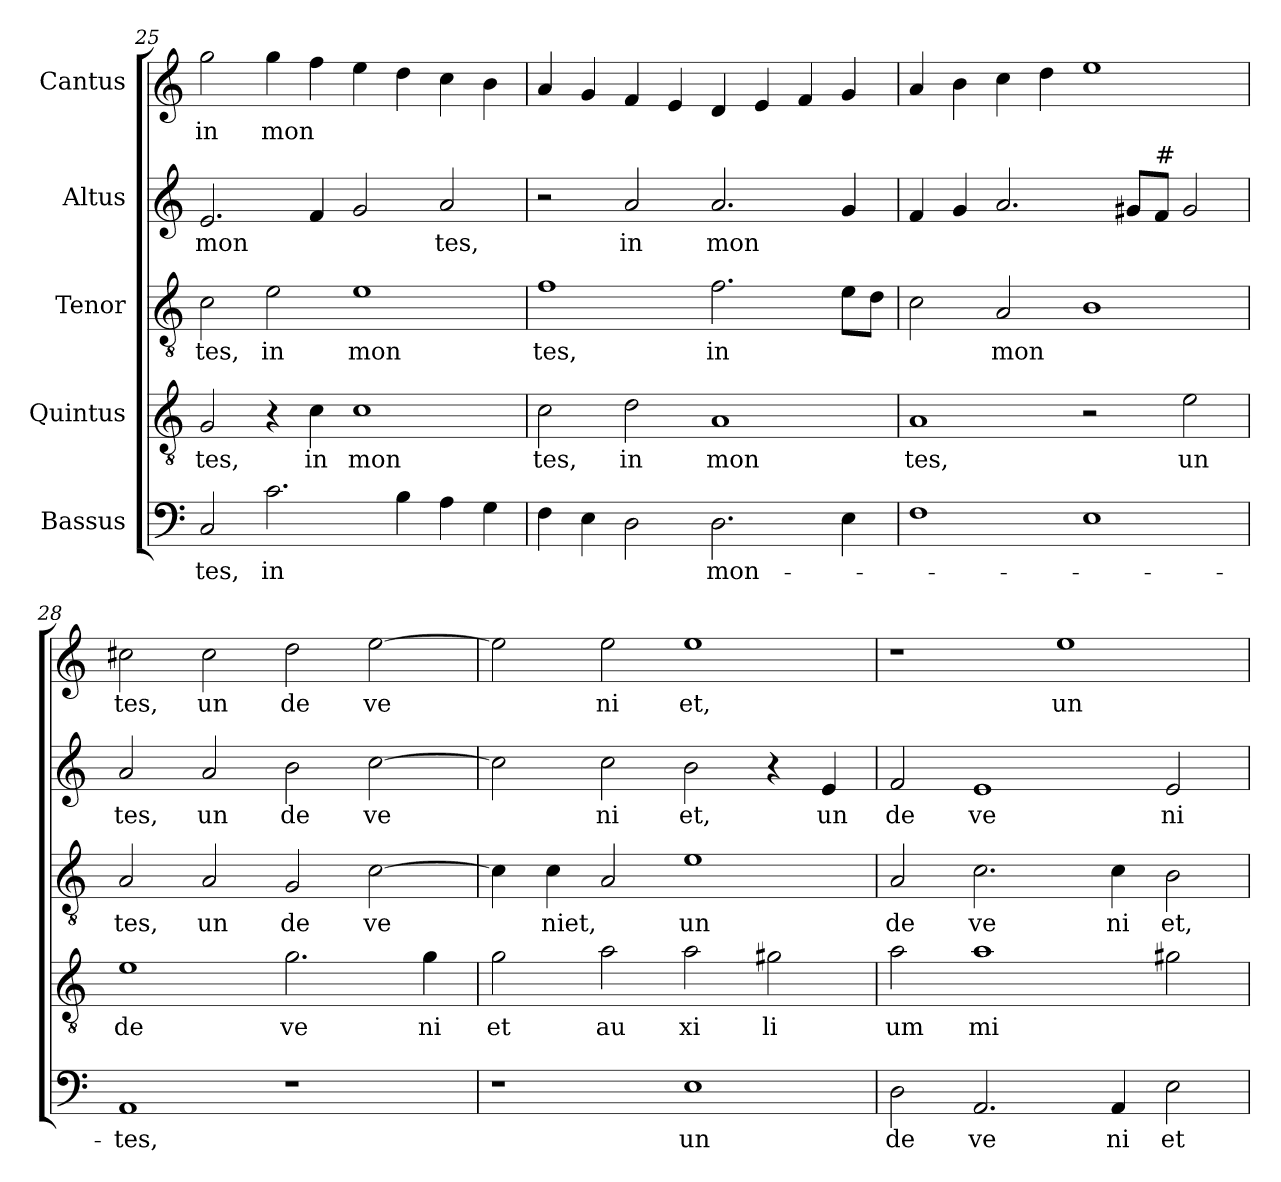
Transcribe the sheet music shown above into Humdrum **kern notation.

**kern	**text	**kern	**text	**kern	**text	**kern	**text	**kern	**text
*part5	*part5	*part4	*part4	*part3	*part3	*part2	*part2	*part1	*part1
*staff5	*staff5	*staff4	*staff4	*staff3	*staff3	*staff2	*staff2	*staff1	*staff1
*I"Bassus	*	*I"Quintus	*	*I"Tenor	*	*I"Altus	*	*I"Cantus	*
*clefF4	*	*clefGv2	*	*clefGv2	*	*clefG2	*	*clefG2	*
*k[]	*	*k[]	*	*k[]	*	*k[]	*	*k[]	*
=25	=25	=25	=25	=25	=25	=25	=25	=25	=25
!	!LO:LY:b	!	!LO:LY:b	!	!LO:LY:b	!	!LO:LY:b	!	!LO:LY:b
2C/	-tes,	2G/	tes,	2c\	tes,	2.e/	mon	2gg\	in
!	!LO:LY:b	!	!	!	!LO:LY:b	!	!	!	!LO:LY:b
2.c\	in	4r	.	2e\	in	.	.	4gg\	mon
!	!	!	!LO:LY:b	!	!	!	!	!	!
.	.	4c\	in	.	.	4f/	.	4ff\	.
!	!	!	!LO:LY:b	!	!LO:LY:b	!	!	!	!
.	.	1c	mon	1e	mon	2g/	.	4ee\	.
4B\	.	.	.	.	.	.	.	4dd\	.
!	!	!	!	!	!	!	!LO:LY:b	!	!
4A\	.	.	.	.	.	2a/	tes,	4cc\	.
4G\	.	.	.	.	.	.	.	4b\	.
=26	=26	=26	=26	=26	=26	=26	=26	=26	=26
!	!	!	!LO:LY:b	!	!LO:LY:b	!	!	!	!
4F\	.	2c\	tes,	1f	tes,	2r	.	4a/	.
4E\	.	.	.	.	.	.	.	4g/	.
!	!	!	!LO:LY:b	!	!	!	!LO:LY:b	!	!
2D\	.	2d\	in	.	.	2a/	in	4f/	.
.	.	.	.	.	.	.	.	4e/	.
!	!LO:LY:b	!	!LO:LY:b	!	!LO:LY:b	!	!LO:LY:b	!	!
2.D\	mon-	1A	mon	2.f\	in	2.a/	mon	4d/	.
.	.	.	.	.	.	.	.	4e/	.
.	.	.	.	.	.	.	.	4f/	.
4E\	.	.	.	8e\L	.	4g/	.	4g/	.
.	.	.	.	8d\J	.	.	.	.	.
=27	=27	=27	=27	=27	=27	=27	=27	=27	=27
!	!	!	!LO:LY:b	!	!	!	!	!	!
1F	.	1A	tes,	2c\	.	4f/	.	4a/	.
.	.	.	.	.	.	4g/	.	4b\	.
!	!	!	!	!	!LO:LY:b	!	!	!	!
.	.	.	.	2A/	mon	2.a/	.	4cc\	.
.	.	.	.	.	.	.	.	4dd\	.
1E	.	2r	.	1B	.	.	.	1ee	.
.	.	.	.	.	.	8g#X/L	.	.	.
!	!	!	!	!	!	!LO:TX:a:t=#	!	!	!
.	.	.	.	.	.	8f/J	.	.	.
!	!	!	!LO:LY:b	!	!	!	!	!	!
.	.	2e\	un	.	.	2g#/	.	.	.
!!LO:LB:g=z
=28	=28	=28	=28	=28	=28	=28	=28	=28	=28
!	!LO:LY:b	!	!LO:LY:b	!	!LO:LY:b	!	!LO:LY:b	!	!LO:LY:b
1AA	-tes,	1e	de	2A/	tes,	2a/	tes,	2cc#X\	tes,
!	!	!	!	!	!LO:LY:b	!	!LO:LY:b	!	!LO:LY:b
.	.	.	.	2A/	un	2a/	un	2cc#\	un
!	!	!	!LO:LY:b	!	!LO:LY:b	!	!LO:LY:b	!	!LO:LY:b
1r	.	2.g\	ve	2G/	de	2b\	de	2dd\	de
!	!	!	!	!	!LO:LY:b	!	!LO:LY:b	!	!LO:LY:b
.	.	.	.	[>2c\	ve	[>2cc\	ve	[>2ee\	ve
!	!	!	!LO:LY:b	!	!	!	!	!	!
.	.	4g\	ni	.	.	.	.	.	.
=29	=29	=29	=29	=29	=29	=29	=29	=29	=29
!	!	!	!LO:LY:b	!	!	!	!	!	!
1r	.	2g\	et	4c\]	.	2cc\]	.	2ee\]	.
!	!	!	!	!	!LO:LY:b	!	!	!	!
.	.	.	.	4c\	niet,	.	.	.	.
!	!	!	!LO:LY:b	!	!	!	!LO:LY:b	!	!LO:LY:b
.	.	2a\	au	2A/	.	2cc\	ni	2ee\	ni
!	!LO:LY:b	!	!LO:LY:b	!	!LO:LY:b	!	!LO:LY:b	!	!LO:LY:b
1E	un	2a\	xi	1e	un	2b\	et,	1ee	et,
!	!	!	!LO:LY:b	!	!	!	!	!	!
.	.	2g#X\	li	.	.	4r	.	.	.
!	!	!	!	!	!	!	!LO:LY:b	!	!
.	.	.	.	.	.	4e/	un	.	.
=30	=30	=30	=30	=30	=30	=30	=30	=30	=30
!	!LO:LY:b	!	!LO:LY:b	!	!LO:LY:b	!	!LO:LY:b	!	!
2D\	de	2a\	um	2A/	de	2f/	de	1r	.
!	!LO:LY:b	!	!LO:LY:b	!	!LO:LY:b	!	!LO:LY:b	!	!
2.AA/	ve	1a	mi	2.c\	ve	1e	ve	.	.
!	!	!	!	!	!	!	!	!	!LO:LY:b
.	.	.	.	.	.	.	.	1ee	un
!	!LO:LY:b	!	!	!	!LO:LY:b	!	!	!	!
4AA/	ni	.	.	4c\	ni	.	.	.	.
!	!LO:LY:b	!	!	!	!LO:LY:b	!	!LO:LY:b	!	!
2E\	et	2g#X\	.	2B\	et,	2e/	ni	.	.
=	=	=	=	=	=	=	=	=	=
*-	*-	*-	*-	*-	*-	*-	*-	*-	*-
